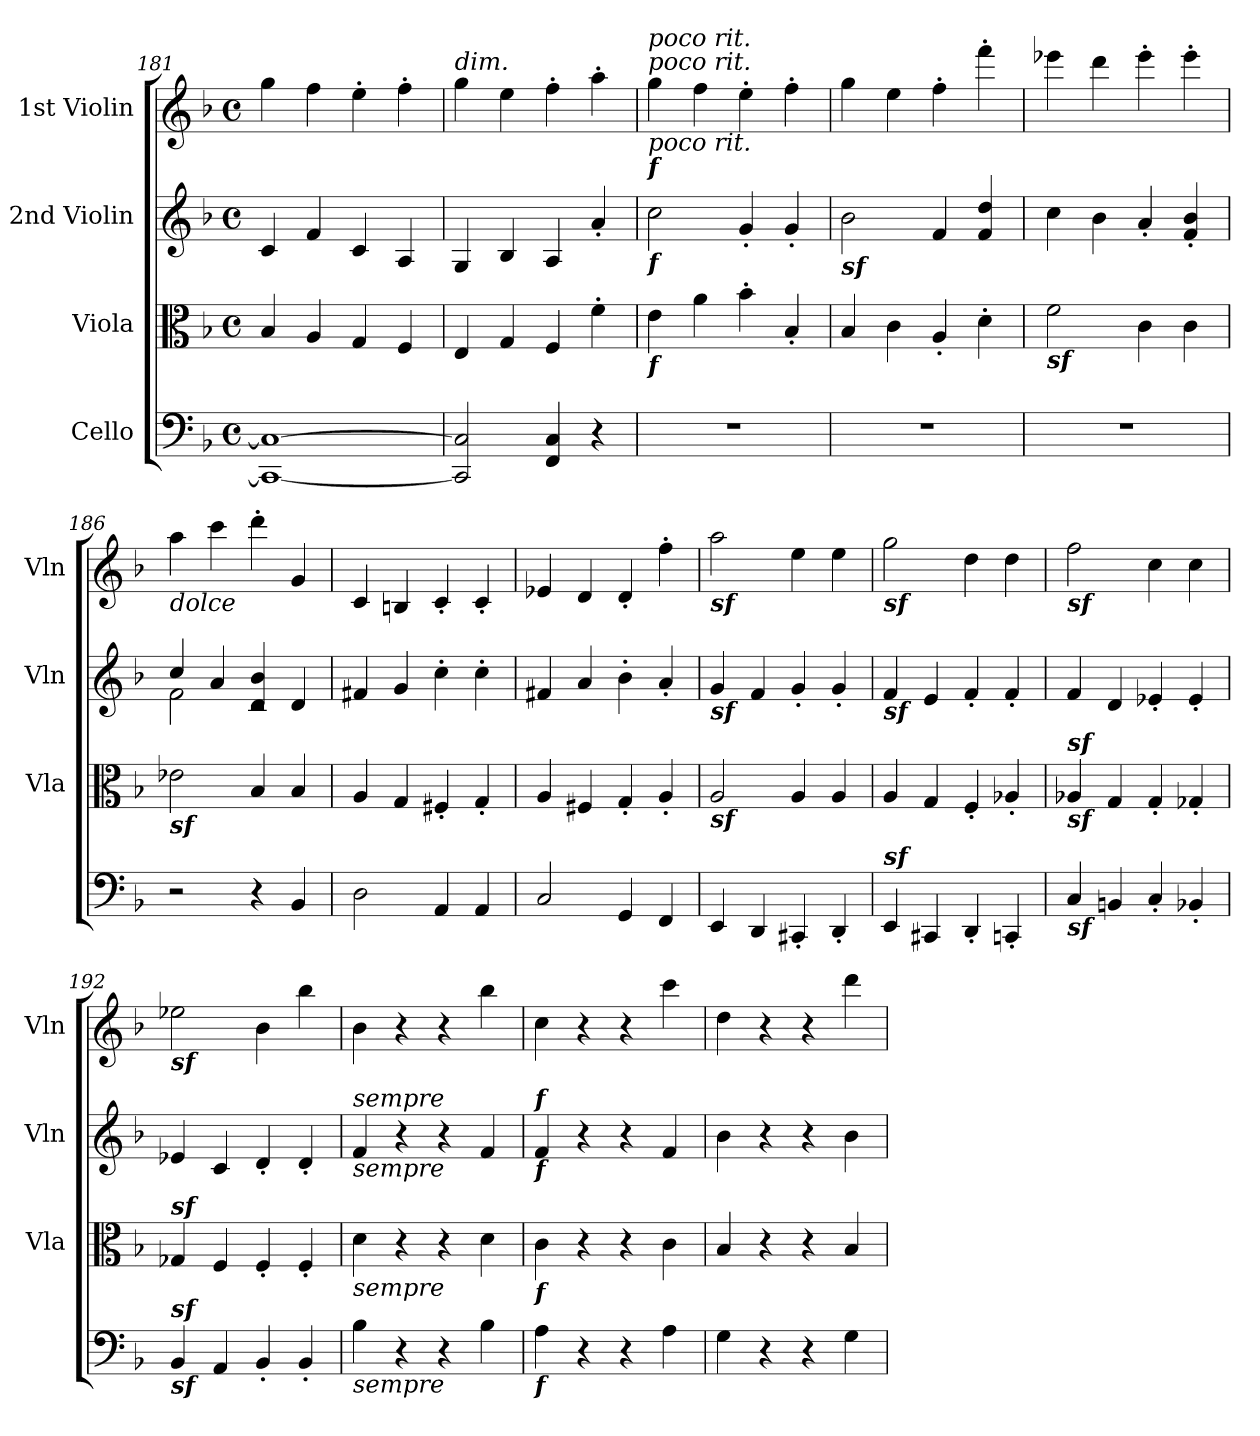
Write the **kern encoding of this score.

**kern	**kern	**kern	**kern
*part4	*part3	*part2	*part1
*staff4	*staff3	*staff2	*staff1
*I"Cello	*I"Viola	*I"2nd Violin	*I"1st Violin
*	*I'Vla	*I'Vln	*I'Vln
*clefF4	*clefC3	*clefG2	*clefG2
*k[b-]	*k[b-]	*k[b-]	*k[b-]
*F:	*F:	*F:	*F:
*M4/4	*M4/4	*M4/4	*M4/4
*met(c)	*met(c)	*met(c)	*met(c)
=181	=181	=181	=181
1CC_ 1C_	4B-/	4c/	4gg\
.	4A/	4f/	4ff\
.	4G/	4c/	4ee'\
.	4F/	4A/	4ff'\
=182	=182	=182	=182
!	!	!	!LO:TX:a:i:t=dim.
2CC/] 2C/]	4E/	4G/	4gg\
.	4G/	4B-/	4ee\
4FF/ 4C/	4F/	4A/	4ff'\
4r	4f'\	4a'/	4aa'\
=183	=183	=183	=183
!	!	!	!LO:TX:b:i:t=poco rit.
!	!	!	!LO:TX:a:i:t=poco rit.
!	!	!	!LO:TX:a:i:t=poco rit.
!	!	!	!LO:TX:b:Bi:t=f
!	!	!LO:TX:b:Bi:t=f	!
!	!LO:TX:b:Bi:t=f	!	!
1r	4e\	2cc\	4gg\
.	4a\	.	4ff\
.	4b-'\	4g'/	4ee'\
.	4B-'/	4g'/	4ff'\
=184	=184	=184	=184
!	!	!LO:TX:b:Bi:t=sf	!
1r	4B-/	2b-\	4gg\
.	4c\	.	4ee\
.	4A'/	4f/	4ff'\
.	4d'\	4f/ 4dd/	4fff'\
!!LO:LB:g=z
=185	=185	=185	=185
!	!LO:TX:b:Bi:t=sf	!	!
1r	2f\	4cc\	4eee-X\
.	.	4b-\	4ddd\
.	4c\	4a'/	4eee-'\
.	4c\	4f/' 4b-/'	4eee-'\
=186	=186	=186	=186
*	*	*^	*
!	!	!	!	!LO:TX:b:i:t=dolce
!	!LO:TX:b:Bi:t=sf	!	!	!
2r	2e-X\	4cc/	2f\	4aa\
.	.	4a/	.	4ccc\
4r	4B-/	4d/ 4b-/	2rc	4ddd'\
4BB-/	4B-/	4d/	.	4g/
*	*	*v	*v	*
=187	=187	=187	=187
2D\	4A/	4f#X/	4c/
.	4G/	4g/	4Bn/
4AA/	4F#X'/	4cc'\	4c'/
4AA/	4G'/	4cc'\	4c'/
=188	=188	=188	=188
2C/	4A/	4f#X/	4e-X/
.	4F#X/	4a/	4d/
4GG/	4G'/	4b-'\	4d'/
4FF/	4A'/	4a'/	4ff'\
!!LO:LB:g=z
=189	=189	=189	=189
!	!	!	!LO:TX:b:Bi:t=sf
!	!	!LO:TX:b:Bi:t=sf	!
!	!LO:TX:b:Bi:t=sf	!	!
4EE/	2A/	4g/	2aa\
4DD/	.	4f/	.
4CC#X'/	4A/	4g'/	4ee\
4DD'/	4A/	4g'/	4ee\
=190	=190	=190	=190
!	!	!	!LO:TX:b:Bi:t=sf
!	!	!LO:TX:b:Bi:t=sf	!
!LO:TX:a:Bi:t=sf	!	!	!
4EE/	4A/	4f/	2gg\
4CC#X/	4G/	4e/	.
4DD'/	4F'/	4f'/	4dd\
4CCn'/	4A-X'/	4f'/	4dd\
!!LO:PB:g=z
=191	=191	=191	=191
!	!	!	!LO:TX:b:Bi:t=sf
!	!LO:TX:a:Bi:t=sf	!	!
!	!LO:TX:b:Bi:t=sf	!	!
!LO:TX:b:Bi:t=sf	!	!	!
4C/	4A-X/	4f/	2ff\
4BBn/	4G/	4d/	.
4C'/	4G'/	4e-X'/	4cc\
4BB-X'/	4G-X'/	4e-'/	4cc\
=192	=192	=192	=192
!	!	!	!LO:TX:b:Bi:t=sf
!	!LO:TX:a:Bi:t=sf	!	!
!LO:TX:a:Bi:t=sf	!	!	!
!LO:TX:b:Bi:t=sf	!	!	!
4BB-/	4G-X/	4e-X/	2ee-X\
4AA/	4F/	4c/	.
4BB-'/	4F'/	4d'/	4b-\
4BB-'/	4F'/	4d'/	4bb-\
=193	=193	=193	=193
!	!	!LO:TX:a:i:t=sempre	!
!	!	!LO:TX:b:i:t=sempre	!
!	!LO:TX:b:i:t=sempre	!	!
!LO:TX:b:i:t=sempre	!	!	!
4B-\	4d\	4f/	4b-\
4r	4r	4r	4r
4r	4r	4r	4r
4B-\	4d\	4f/	4bb-\
=194	=194	=194	=194
!	!	!LO:TX:b:Bi:t=f	!
!	!	!LO:TX:a:Bi:t=f	!
!	!LO:TX:b:Bi:t=f	!	!
!LO:TX:b:Bi:t=f	!	!	!
4A\	4c\	4f/	4cc\
4r	4r	4r	4r
4r	4r	4r	4r
4A\	4c\	4f/	4ccc\
=195	=195	=195	=195
4G\	4B-/	4b-\	4dd\
4r	4r	4r	4r
4r	4r	4r	4r
4G\	4B-/	4b-\	4ddd\
=	=	=	=
*-	*-	*-	*-
